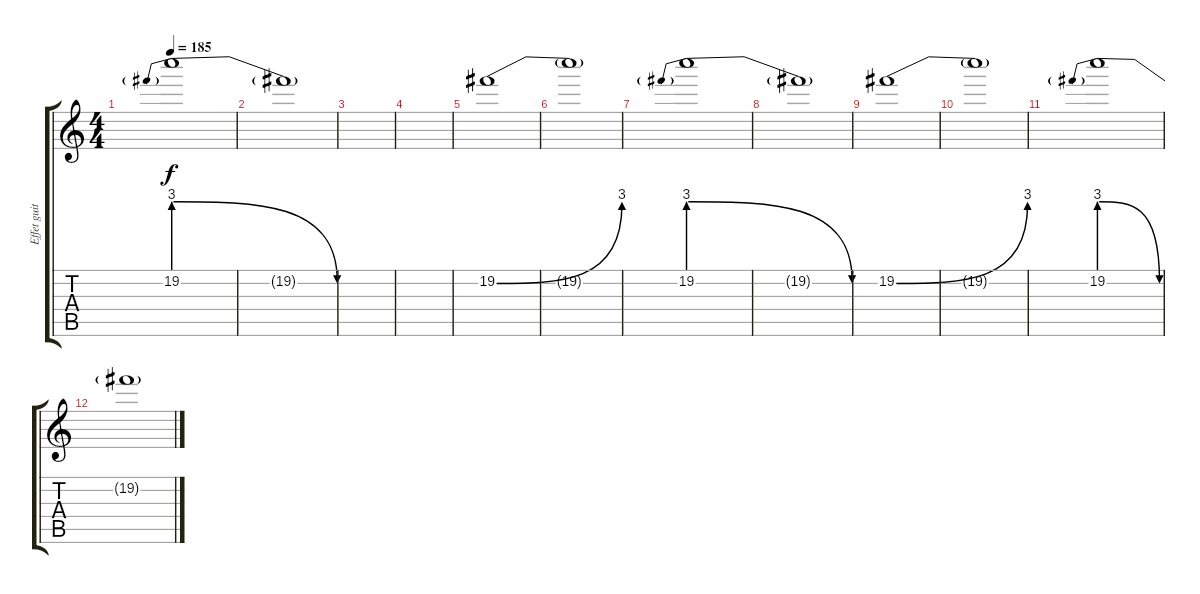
\track ("Effet guitare2" "Effet guit") {instrument overdrivenguitar}
\staff {score tabs}
\tuning (E4 B3 G3 D3 A2 E2) {hide}
\ts (4 4)
\tempo 185
\clef g2
\ks c
19.2{be (prebendrelease 0 12 60 0)}.1{dy f} |
19.2{t}.1 |
|
|
19.2{be (bend 0 0 60 12)}.1 |
19.2{t}.1 |
19.2{be (prebendrelease 0 12 60 0)}.1 |
19.2{t}.1 |
19.2{be (bend 0 0 60 12)}.1 |
19.2{t}.1 |
19.2{be (prebendrelease 0 12 60 0)}.1 |
19.2{t}.1
